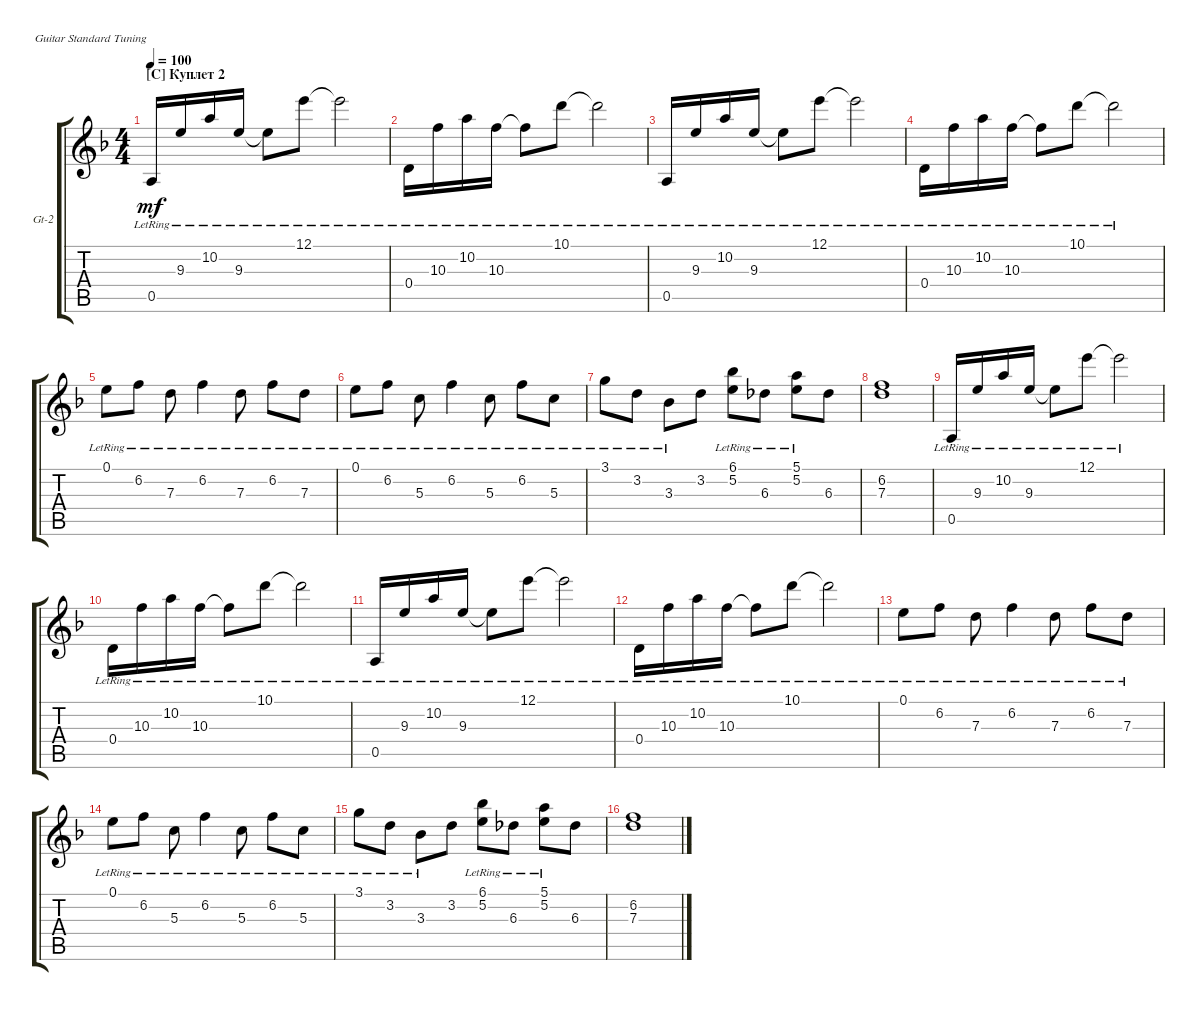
\defaultSystemsLayout 4
\bracketExtendMode groupsimilarinstruments
\firstSystemTrackNameOrientation horizontal
\otherSystemsTrackNameOrientation horizontal
\track ("Guitar-2" "Gt-2") {instrument acousticguitarsteel}
\staff {score tabs}
\tuning (E4 B3 G3 D3 A2 E2)
\ts (4 4)
\section ("C" "Куплет 2")
\tempo 100
\clef g2
\ks dminor
0.5{lr}.16{dy mf} 9.3{lr}.16 10.2{lr}.16 9.3{lr}.16 9.3{lr t}.8 12.1{lr}.8 12.1{lr t}.2 |
0.4{lr}.16 10.3{lr}.16 10.2{lr}.16 10.3{lr}.16 10.3{lr t}.8 10.1{lr}.8 10.1{lr t}.2 |
0.5{lr}.16 9.3{lr}.16 10.2{lr}.16 9.3{lr}.16 9.3{lr t}.8 12.1{lr}.8 12.1{lr t}.2 |
0.4{lr}.16 10.3{lr}.16 10.2{lr}.16 10.3{lr}.16 10.3{lr t}.8 10.1{lr}.8 10.1{lr t}.2 |
0.1{lr}.8 6.2{lr}.8 7.3{lr}.8 6.2{lr}.4 7.3{lr}.8 6.2{lr}.8 7.3{lr}.8 |
0.1{lr}.8 6.2{lr}.8 5.3{lr}.8 6.2{lr}.4 5.3{lr}.8 6.2{lr}.8 5.3{lr}.8 |
3.1{lr}.8 3.2{lr}.8 3.3{lr}.8 3.2.8 (6.1{lr} 5.2{lr}).8 6.3{lr}.8 (5.1{lr} 5.2{lr}).8 6.3.8 |
(7.3 6.2).1 |
0.5{lr}.16 9.3{lr}.16 10.2{lr}.16 9.3{lr}.16 9.3{lr t}.8 12.1{lr}.8 12.1{lr t}.2 |
0.4{lr}.16 10.3{lr}.16 10.2{lr}.16 10.3{lr}.16 10.3{lr t}.8 10.1{lr}.8 10.1{lr t}.2 |
0.5{lr}.16 9.3{lr}.16 10.2{lr}.16 9.3{lr}.16 9.3{lr t}.8 12.1{lr}.8 12.1{lr t}.2 |
0.4{lr}.16 10.3{lr}.16 10.2{lr}.16 10.3{lr}.16 10.3{lr t}.8 10.1{lr}.8 10.1{lr t}.2 |
0.1{lr}.8 6.2{lr}.8 7.3{lr}.8 6.2{lr}.4 7.3{lr}.8 6.2{lr}.8 7.3{lr}.8 |
0.1{lr}.8 6.2{lr}.8 5.3{lr}.8 6.2{lr}.4 5.3{lr}.8 6.2{lr}.8 5.3{lr}.8 |
3.1{lr}.8 3.2{lr}.8 3.3{lr}.8 3.2.8 (6.1{lr} 5.2{lr}).8 6.3{lr}.8 (5.1{lr} 5.2{lr}).8 6.3.8 |
(7.3 6.2).1
